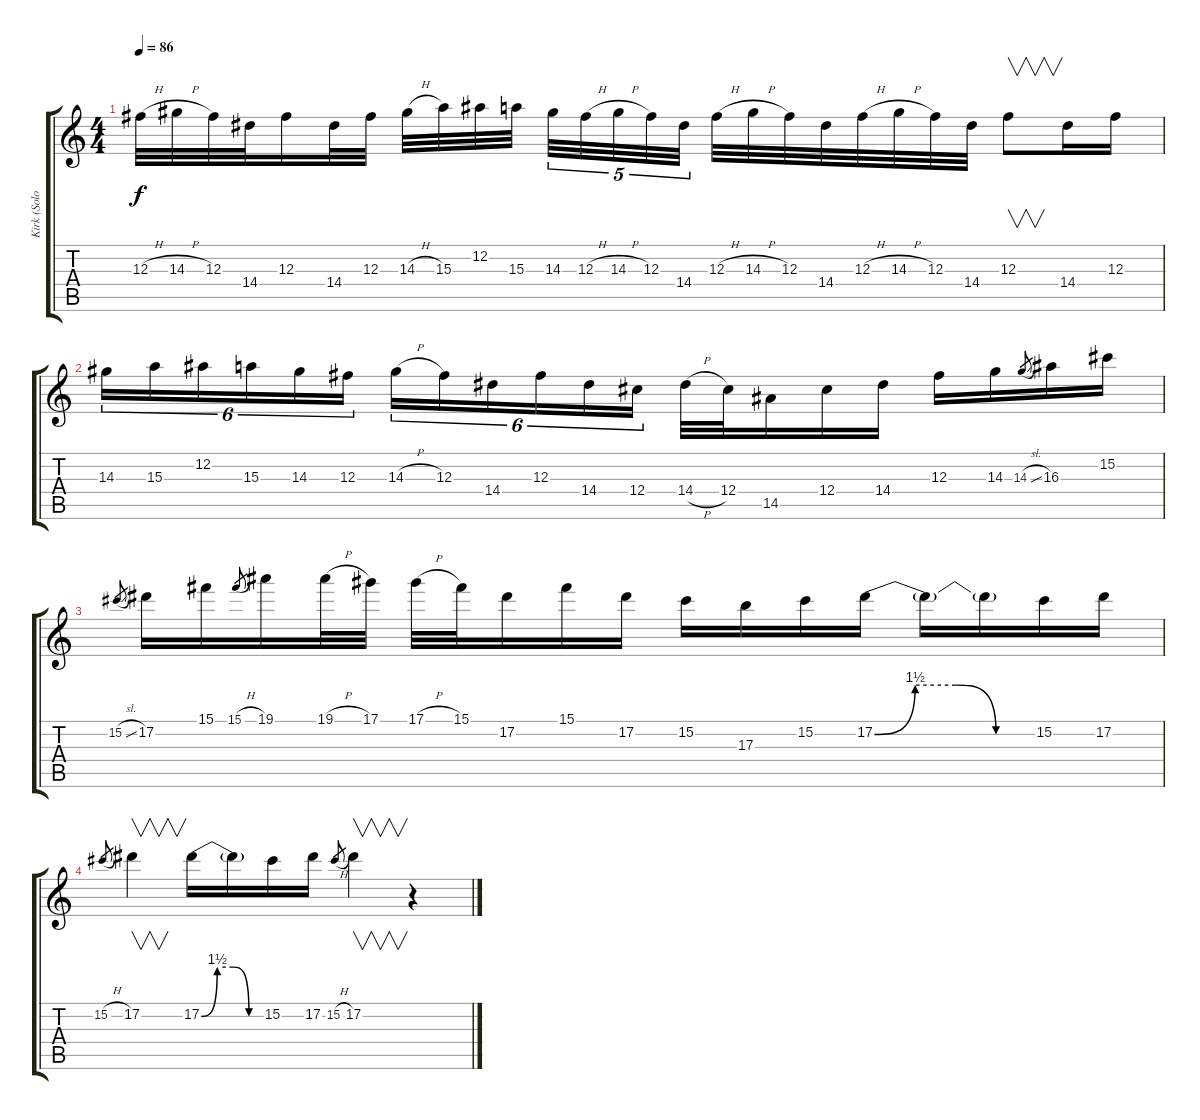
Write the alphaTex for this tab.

\track ("Kirk (Solo)" "Kirk (Solo") {instrument overdrivenguitar}
\staff {score tabs}
\tuning (Eb4 Bb3 Gb3 Db3 Ab2 Eb2) {hide}
\ts (4 4)
\tempo 86
\clef g2
\ks c
12.3{h}.32{dy f} 14.3{h}.32 12.3.32 14.4.32 12.3.16 14.4.32 12.3.32 14.3{h}.32 15.3.32 12.2.32 15.3.32 14.3.32{tu (5 4)} 12.3{h}.32{tu (5 4)} 14.3{h}.32{tu (5 4)} 12.3.32{tu (5 4)} 14.4.32{tu (5 4)} 12.3{h}.32 14.3{h}.32 12.3.32 14.4.32 12.3{h}.32 14.3{h}.32 12.3.32 14.4.32 12.3.8{v} 14.4.16 12.3.16 |
14.3.16{tu (6 4)} 15.3.16{tu (6 4)} 12.2.16{tu (6 4)} 15.3.16{tu (6 4)} 14.3.16{tu (6 4)} 12.3.16{tu (6 4)} 14.3{h}.16{tu (6 4)} 12.3.16{tu (6 4)} 14.4.16{tu (6 4)} 12.3.16{tu (6 4)} 14.4.16{tu (6 4)} 12.4.16{tu (6 4)} 14.4{h}.32 12.4.32 14.5.16 12.4.16 14.4.16 12.3.16 14.3.16 14.3{sl}.8{gr} 16.3.16 15.2.16 |
15.2{sl}.8{gr} 17.2.16 15.1.16 15.1{h}.8{gr} 19.1.16 19.1{h}.32 17.1.32 17.1{h}.32 15.1.32 17.2.16 15.1.16 17.2.16 15.2.16 17.3.16 15.2.16 17.2{be (custom 0 0 15 6 30 6 45 0 60 0)}.16 17.2{t}.16 17.2{t}.16 15.2.16 17.2.16 |
15.2{h}.8{gr} 17.2.4{v} 17.2{be (custom 0 0 15 6 30 6 45 0 60 0)}.16 17.2{t}.16 15.2.16 17.2.16 15.2{h}.8{gr} 17.2.4{v} r.4
